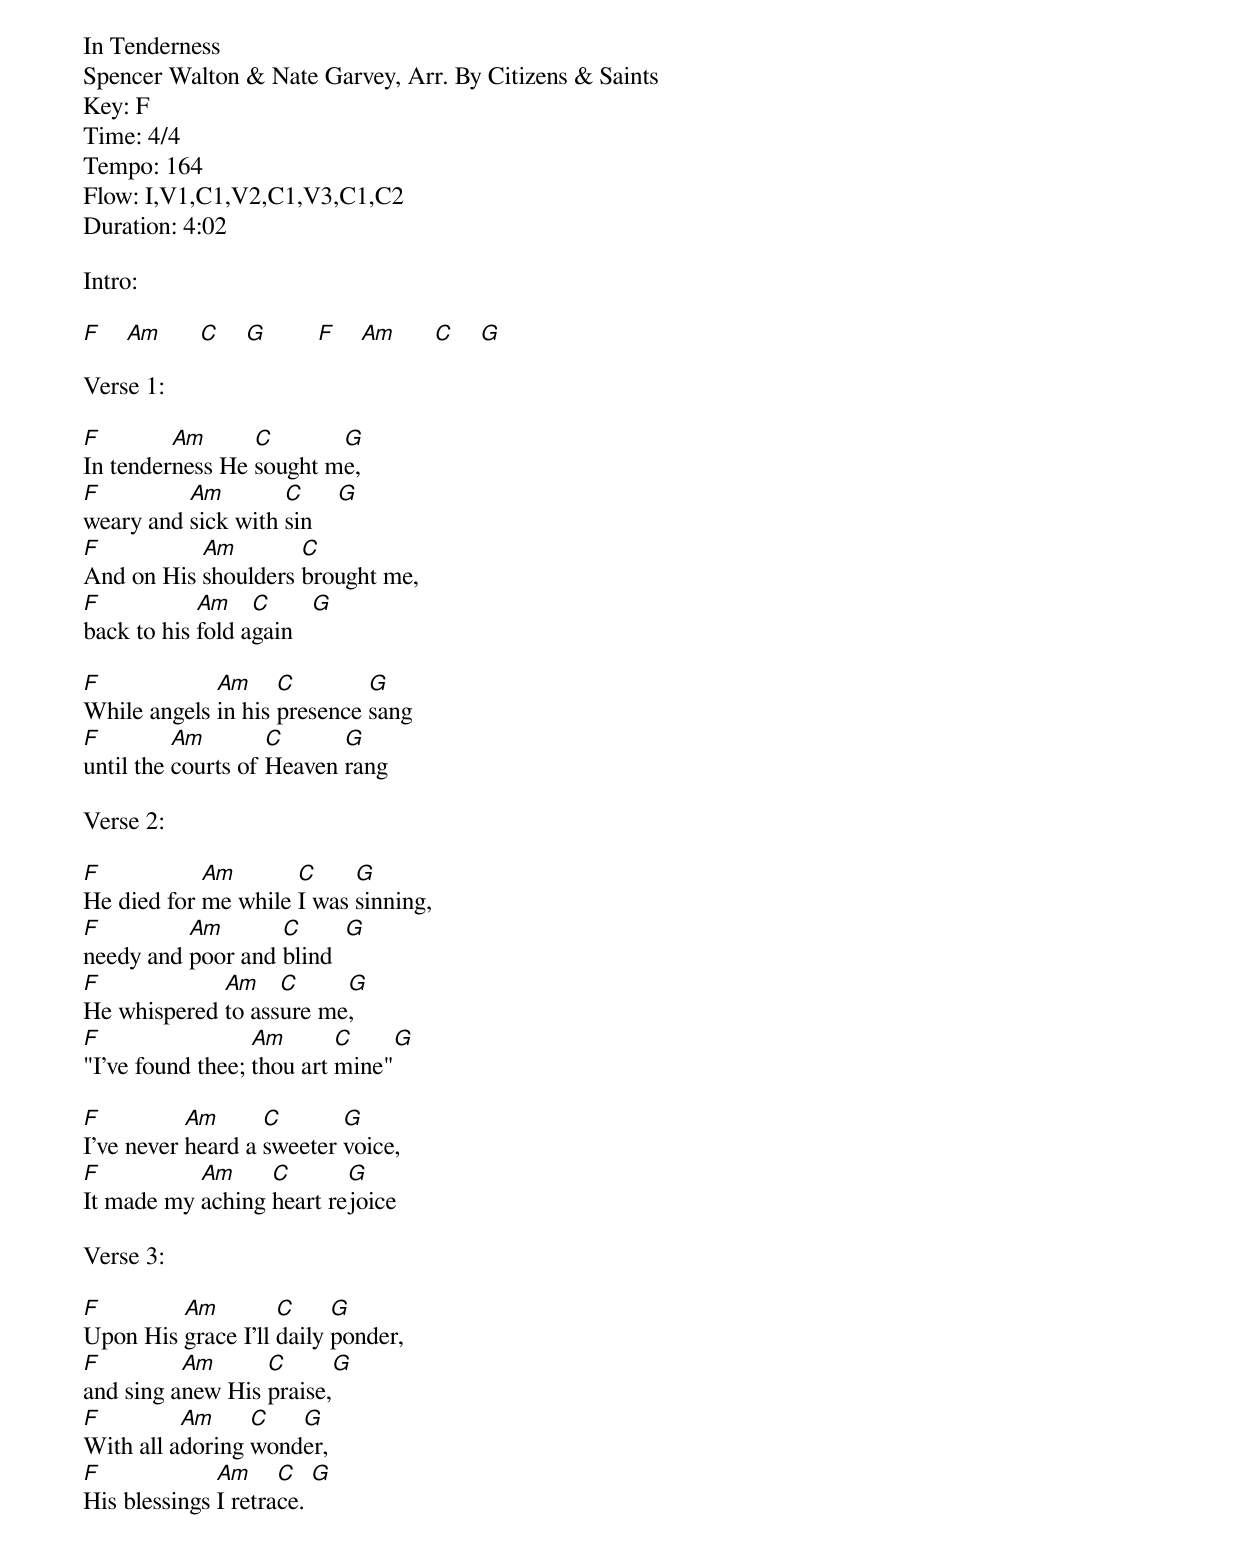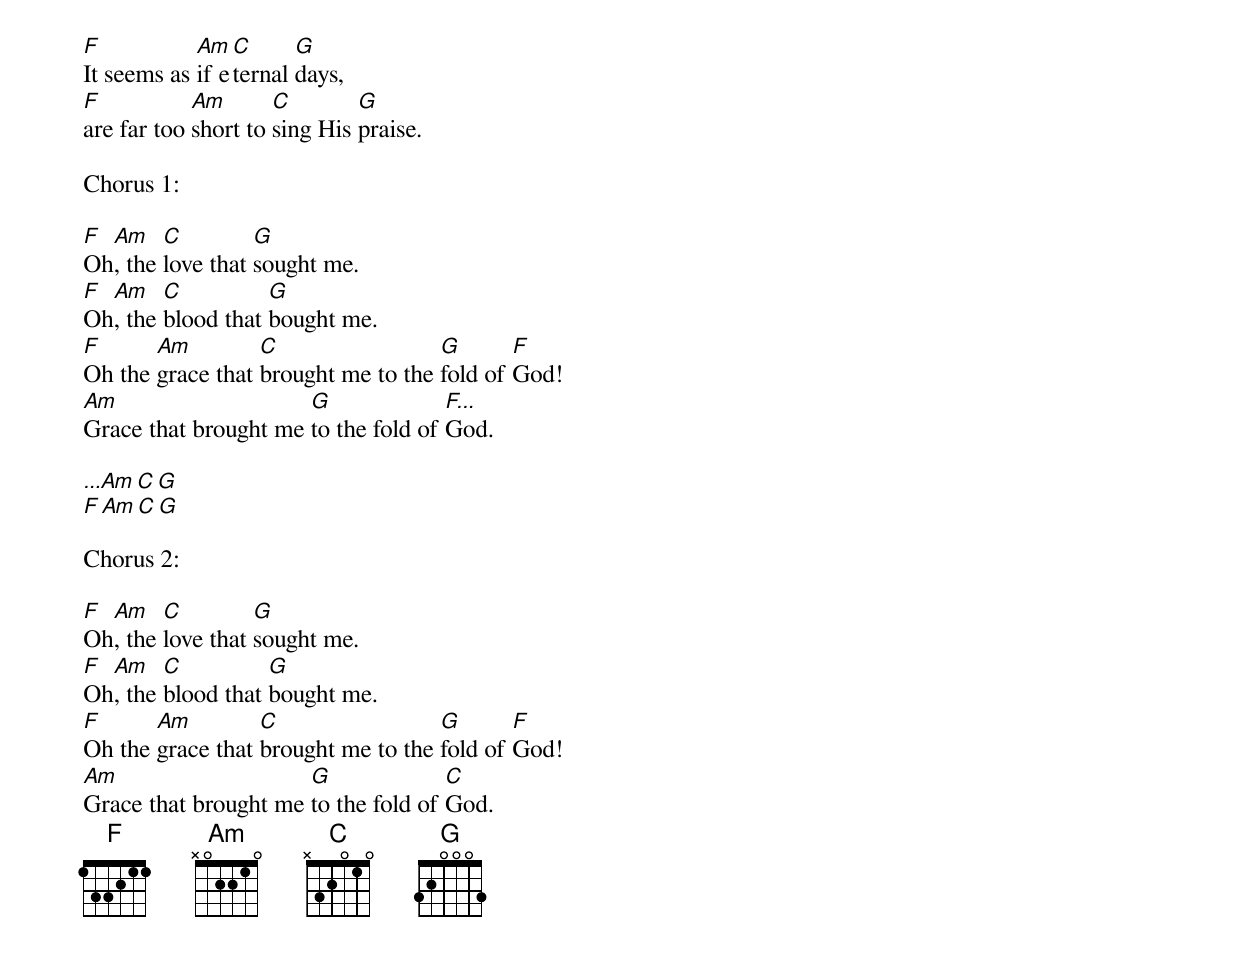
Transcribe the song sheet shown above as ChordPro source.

In Tenderness
Spencer Walton & Nate Garvey, Arr. By Citizens & Saints
Key: F
Time: 4/4
Tempo: 164
Flow: I,V1,C1,V2,C1,V3,C1,C2
Duration: 4:02

Intro:

[F]    [Am]      [C]    [G]        [F]    [Am]      [C]    [G]

Verse 1:

[F]In tender[Am]ness He [C]sought m[G]e,
[F]weary and [Am]sick with [C]sin    [G]
[F]And on His [Am]shoulders [C]brought me,
[F]back to his [Am]fold a[C]gain   [G]

[F]While angels [Am]in his [C]presence [G]sang
[F]until the [Am]courts of [C]Heaven [G]rang

Verse 2:

[F]He died for [Am]me while [C]I was [G]sinning,
[F]needy and [Am]poor and [C]blind  [G]
[F]He whispered [Am]to ass[C]ure me[G],
[F]"I've found thee; [Am]thou art [C]mine"[G]

[F]I've never [Am]heard a [C]sweeter [G]voice,
[F]It made my [Am]aching [C]heart re[G]joice

Verse 3:

[F]Upon His [Am]grace I'll [C]daily [G]ponder,
[F]and sing a[Am]new His [C]praise,[G]
[F]With all a[Am]doring [C]wond[G]er,
[F]His blessings [Am]I retra[C]ce. [G]

[F]It seems as [Am]if e[C]ternal [G]days,
[F]are far too [Am]short to [C]sing His [G]praise.

Chorus 1:

[F]Oh[Am], the [C]love that [G]sought me.
[F]Oh[Am], the [C]blood that [G]bought me.
[F]Oh the [Am]grace that [C]brought me to the [G]fold of [F]God!
[Am]Grace that brought me [G]to the fold of [F...]God.

[...Am][C][G]
[F][Am][C][G]

Chorus 2:

[F]Oh[Am], the [C]love that [G]sought me.
[F]Oh[Am], the [C]blood that [G]bought me.
[F]Oh the [Am]grace that [C]brought me to the [G]fold of [F]God!
[Am]Grace that brought me [G]to the fold of [C]God.
